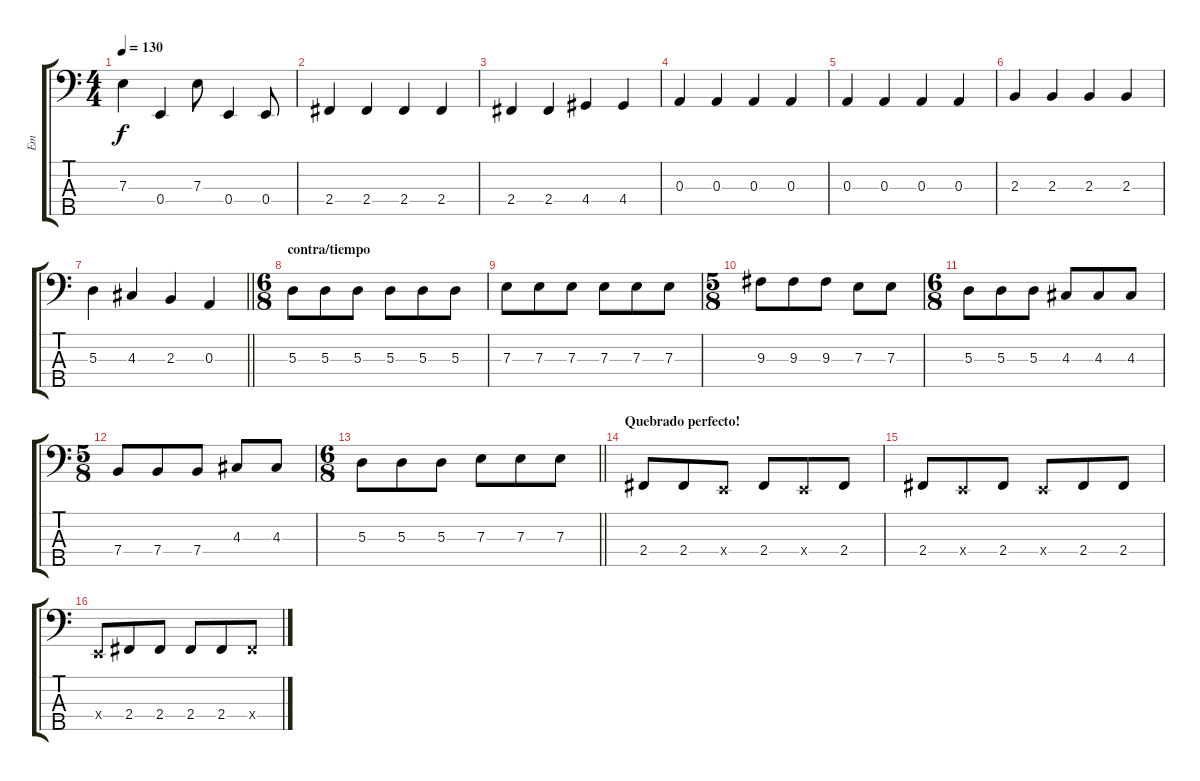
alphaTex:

\track ("Em" "Em") {instrument electricbassfinger}
\staff {score tabs}
\tuning (G2 D2 A1 E1 B0) {hide}
\ts (4 4)
\tempo 130
\clef f4
\ks c
7.3.4{dy f} 0.4.4 7.3.8 0.4.4 0.4.8 |
2.4.4 2.4.4 2.4.4 2.4.4 |
2.4.4 2.4.4 4.4.4 4.4.4 |
0.3.4 0.3.4 0.3.4 0.3.4 |
0.3.4 0.3.4 0.3.4 0.3.4 |
2.3.4 2.3.4 2.3.4 2.3.4 |
\barLineRight lightlight
5.3.4 4.3.4 2.3.4 0.3.4 |
\ts (6 8)
\section ("" "contra/tiempo")
5.3.8 5.3.8 5.3.8 5.3.8 5.3.8 5.3.8 |
7.3.8 7.3.8 7.3.8 7.3.8 7.3.8 7.3.8 |
\ts (5 8)
9.3.8 9.3.8 9.3.8 7.3.8 7.3.8 |
\ts (6 8)
5.3.8 5.3.8 5.3.8 4.3.8 4.3.8 4.3.8 |
\ts (5 8)
7.4.8 7.4.8 7.4.8 4.3.8 4.3.8 |
\ts (6 8)
\barLineRight lightlight
5.3.8 5.3.8 5.3.8 7.3.8 7.3.8 7.3.8 |
\section ("" "Quebrado perfecto!")
2.4.8 2.4.8 0.4{x}.8 2.4.8 0.4{x}.8 2.4.8 |
2.4.8 0.4{x}.8 2.4.8 0.4{x}.8 2.4.8 2.4.8 |
0.4{x}.8 2.4.8 2.4.8 2.4.8 2.4.8 2.4{x}.8
